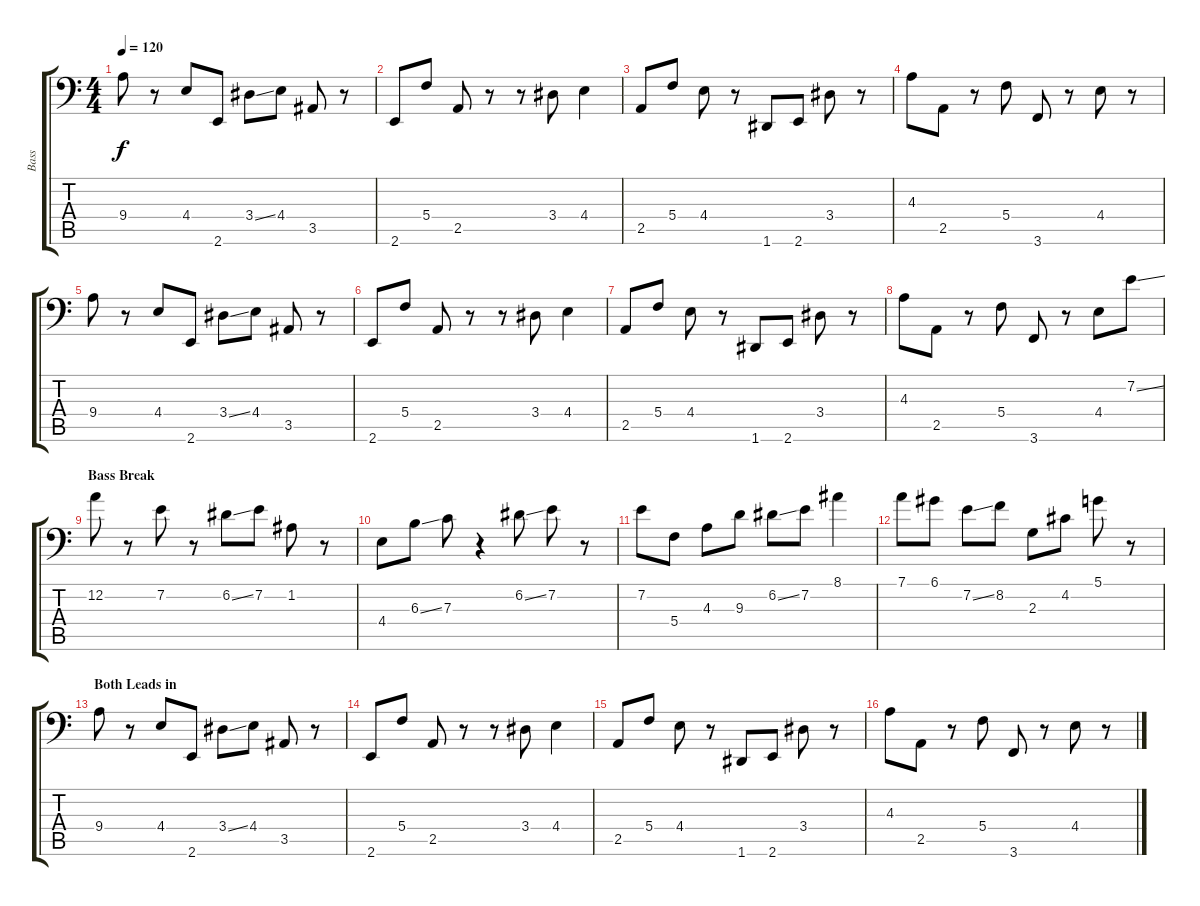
\track ("Bass" "Bass") {instrument fretlessbass}
\staff {score tabs}
\tuning (D3 A2 F2 C2 G1 D1) {hide}
\ts (4 4)
\tempo 120
\clef f4
\ks c
9.4.8{dy f} r.8 4.4.8 2.6.8 3.4{ss}.8 4.4.8 3.5.8 r.8 |
2.6.8 5.4.8 2.5.8 r.8 r.8 3.4.8 4.4.4 |
2.5.8 5.4.8 4.4.8 r.8 1.6.8 2.6.8 3.4.8 r.8 |
4.3.8 2.5.8 r.8 5.4.8 3.6.8 r.8 4.4.8 r.8 |
9.4.8 r.8 4.4.8 2.6.8 3.4{ss}.8 4.4.8 3.5.8 r.8 |
2.6.8 5.4.8 2.5.8 r.8 r.8 3.4.8 4.4.4 |
2.5.8 5.4.8 4.4.8 r.8 1.6.8 2.6.8 3.4.8 r.8 |
4.3.8 2.5.8 r.8 5.4.8 3.6.8 r.8 4.4.8 7.2{ss}.8 |
\section ("" "Bass Break")
12.2.8 r.8 7.2.8 r.8 6.2{ss}.8 7.2.8 1.2.8 r.8 |
4.4.8 6.3{ss}.8 7.3.8 r.4 6.2{ss}.8 7.2.8 r.8 |
7.2.8 5.4.8 4.3.8 9.3.8 6.2{ss}.8 7.2.8 8.1.4 |
7.1.8 6.1.8 7.2{ss}.8 8.2.8 2.3.8 4.2.8 5.1.8 r.8 |
\section ("" "Both Leads in")
9.4.8 r.8 4.4.8 2.6.8 3.4{ss}.8 4.4.8 3.5.8 r.8 |
2.6.8 5.4.8 2.5.8 r.8 r.8 3.4.8 4.4.4 |
2.5.8 5.4.8 4.4.8 r.8 1.6.8 2.6.8 3.4.8 r.8 |
4.3.8 2.5.8 r.8 5.4.8 3.6.8 r.8 4.4.8 r.8
